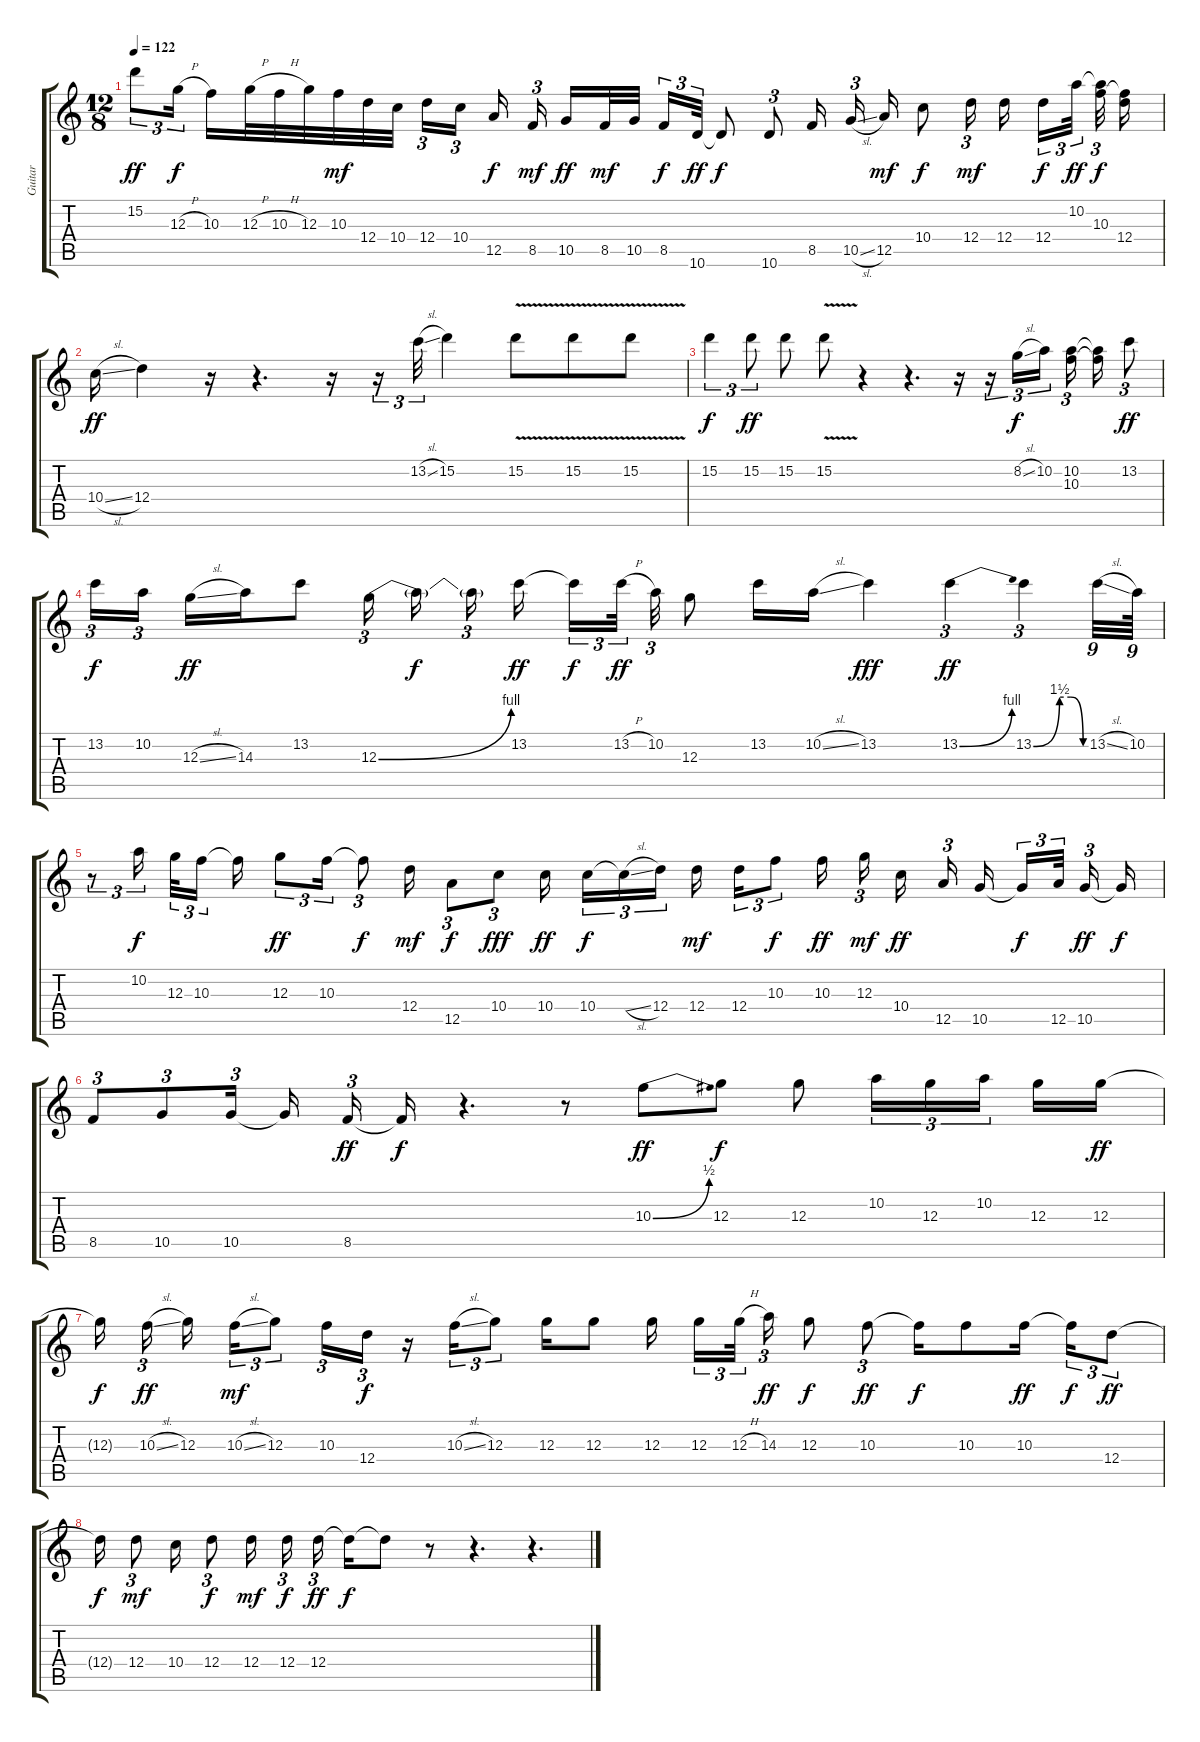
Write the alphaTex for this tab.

\track ("Guitar" "Guitar") {instrument overdrivenguitar}
\staff {score tabs}
\tuning (E4 B3 G3 D3 A2 E2) {hide}
\ts (12 8)
\tempo 122
\clef g2
\ks c
15.2.8{tu (3 2) dy ff} 12.3{h}.16{tu (3 2) dy f beam splitsecondary} 10.3.16 12.3{h}.32 10.3{h}.32 12.3.32 10.3.32{dy mf} 12.4.32 10.4.32 12.4.16{tu (3 2)} 10.4.16{tu (3 2) beam splitsecondary} 12.5.16{dy f beam splitsecondary} 8.5.16{tu (3 2) dy mf beam splitsecondary} 10.5.16{dy ff} 8.5.32{dy mf} 10.5.32{beam splitsecondary} 8.5.16{tu (3 2) dy f} 10.6.32{tu (3 2) dy ff} 10.6{t}.8{dy f} 10.6.8{tu (3 2)} 8.5.16{beam splitsecondary} 10.5{sl}.16{tu (3 2)} 12.5.16{dy mf} 10.4.8{dy f} 12.4.16{tu (3 2) dy mf beam splitsecondary} 12.4.16{beam splitsecondary} 12.4.16{tu (3 2) dy f} 10.2.32{tu (3 2) dy ff beam splitsecondary} (10.2{t} 10.3).32{tu (3 2) dy f} (10.3{t} 12.4).16 |
10.4{sl}.16{dy ff} 12.4.4 r.16 r.4{d} r.16 r.16{tu (3 2)} 13.2{sl}.32{tu (3 2)} 15.2.4 15.2{v}.8 15.2{v}.8 15.2{v}.8 |
15.2.4{tu (3 2) dy f} 15.2.8{tu (3 2) dy ff} 15.2.8 15.2{v}.8 r.4 r.4{d} r.16 r.16{tu (3 2)} 8.2{sl}.16{tu (3 2) dy f} 10.2.16{tu (3 2) beam splitsecondary} (10.2 10.3).16{tu (3 2) beam splitsecondary} (10.2{t} 10.3{t}).16 13.2.8{tu (3 2) dy ff} |
13.2.16{tu (3 2) dy f} 10.2.16{tu (3 2) beam splitsecondary} 12.3{sl}.16{dy ff} 14.3.16 13.2.8 12.3{be (bend 0 0 60 4)}.16{tu (3 2)} 12.3{t}.16{dy f beam splitsecondary} 12.3{t}.16{tu (3 2) beam splitsecondary} 13.2.16{dy ff beam splitsecondary} 13.2{t}.16{tu (3 2) dy f} 13.2{h}.32{tu (3 2) dy ff beam splitsecondary} 10.2.32{tu (3 2)} 12.3.8 13.2.16 10.2{sl}.16 13.2.4{dy fff} 13.2{be (bend 0 0 60 4)}.4{tu (3 2) dy ff} 13.2{be (custom 0 0 30 6 43 6 57 0 60 0)}.4{tu (3 2)} 13.2{sl}.32{tu (9 8)} 10.2.64{tu (9 8)} |
r.8{tu (3 2)} 10.2.16{tu (3 2) dy f beam splitsecondary} 12.3.32{tu (3 2)} 10.3.16{tu (3 2) beam splitsecondary} 10.3{t}.16 12.3.8{tu (3 2) dy ff} 10.3.16{tu (3 2)} 10.3{t}.8{tu (3 2) dy f} 12.4.16{dy mf} 12.5.8{tu (3 2) dy f} 10.4.8{tu (3 2) dy fff} 10.4.16{dy ff} 10.4.16{tu (3 2) dy f} 10.4{sl t}.16{tu (3 2)} 12.4.16{tu (3 2) beam splitsecondary} 12.4.16{dy mf beam splitsecondary} 12.4.16{tu (3 2)} 10.3.8{tu (3 2) dy f} 10.3.16{dy ff} 12.3.16{tu (3 2) dy mf beam splitsecondary} 10.4.16{dy ff beam splitsecondary} 12.5.16{tu (3 2) beam splitsecondary} 10.5.16{beam splitsecondary} 10.5{t}.16{tu (3 2) dy f} 12.5.32{tu (3 2) beam splitsecondary} 10.5.16{tu (3 2) dy ff} 10.5{t}.16{dy f} |
8.5.8{tu (3 2)} 10.5.8{tu (3 2)} 10.5.16{tu (3 2) beam splitsecondary} 10.5{t}.16{beam splitsecondary} 8.5.16{tu (3 2) dy ff} 8.5{t}.16{dy f} r.4{d} r.8 10.3{be (bend 0 0 60 2)}.8{dy ff} 12.3.8{dy f} 12.3.8 10.2.16{tu (3 2)} 12.3.16{tu (3 2)} 10.2.16{tu (3 2) beam splitsecondary} 12.3.16 12.3.16{dy ff} |
12.3{t}.16{dy f beam splitsecondary} 10.3{sl}.16{tu (3 2) dy ff beam splitsecondary} 12.3.16{beam splitsecondary} 10.3{sl}.16{tu (3 2) dy mf} 12.3.8{tu (3 2)} 10.3.16{tu (3 2)} 12.4.16{tu (3 2) dy f} r.16 10.3{sl}.16{tu (3 2)} 12.3.8{tu (3 2)} 12.3.16 12.3.8 12.3.16{beam splitsecondary} 12.3.16{tu (3 2)} 12.3{h}.32{tu (3 2) beam splitsecondary} 14.3.16{tu (3 2) dy ff} 12.3.8{dy f} 10.3.8{tu (3 2) dy ff} 10.3{t}.16{dy f} 10.3.8 10.3.16{dy ff beam splitsecondary} 10.3{t}.16{tu (3 2) dy f} 12.4.8{tu (3 2) dy ff} |
12.4{t}.16{dy f} 12.4.8{tu (3 2) dy mf} 10.4.16 12.4.8{tu (3 2) dy f} 12.4.16{dy mf} 12.4.16{tu (3 2) dy f} 12.4.16{tu (3 2) dy ff beam splitsecondary} 12.4{t}.16{dy f} 12.4{t}.8 r.8 r.4{d} r.4{d}
